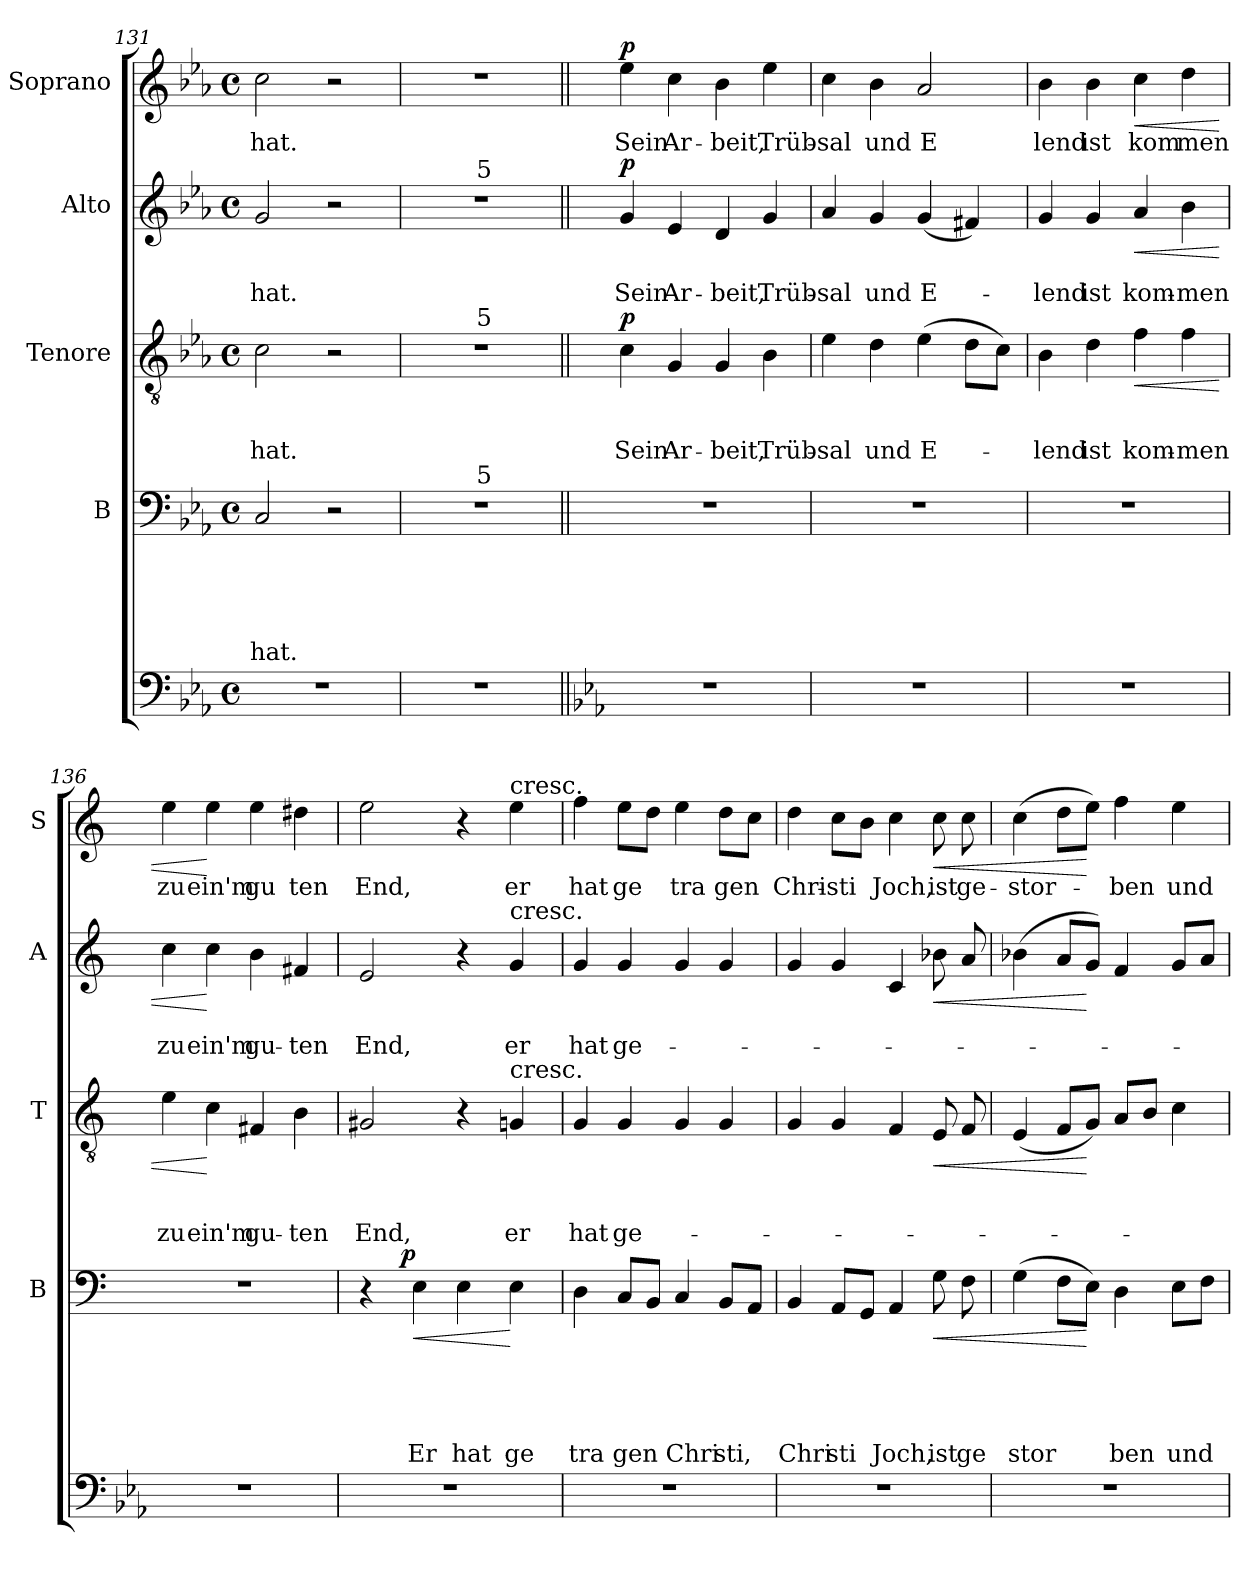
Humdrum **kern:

**kern	**kern	**text	**text	**text	**text	**text	**dynam	**kern	**text	**text	**text	**dynam	**kern	**text	**text	**dynam	**kern	**text	**dynam
*part5	*part4	*part4	*part4	*part4	*part4	*part4	*part4	*part3	*part3	*part3	*part3	*part3	*part2	*part2	*part2	*part2	*part1	*part1	*part1
*staff5	*staff4	*staff4	*staff4	*staff4	*staff4	*staff4	*staff4	*staff3	*staff3	*staff3	*staff3	*staff3	*staff2	*staff2	*staff2	*staff2	*staff1	*staff1	*staff1
*	*I"B	*	*	*	*	*	*	*I"Tenore	*	*	*	*	*I"Alto	*	*	*	*I"Soprano	*	*
*	*I'B	*	*	*	*	*	*	*I'T	*	*	*	*	*I'A	*	*	*	*I'S	*	*
*clefF4	*clefF4	*	*	*	*	*	*	*clefGv2	*	*	*	*	*clefG2	*	*	*	*clefG2	*	*
*k[b-e-a-]	*k[b-e-a-]	*	*	*	*	*	*	*k[b-e-a-]	*	*	*	*	*k[b-e-a-]	*	*	*	*k[b-e-a-]	*	*
*E-:	*E-:	*	*	*	*	*	*	*E-:	*	*	*	*	*E-:	*	*	*	*E-:	*	*
*M4/4	*M4/4	*	*	*	*	*	*	*M4/4	*	*	*	*	*M4/4	*	*	*	*M4/4	*	*
*met(c)	*met(c)	*	*	*	*	*	*	*met(c)	*	*	*	*	*met(c)	*	*	*	*met(c)	*	*
=131	=131	=131	=131	=131	=131	=131	=131	=131	=131	=131	=131	=131	=131	=131	=131	=131	=131	=131	=131
!	!	!	!	!	!	!LO:LY:b	!	!	!	!	!LO:LY:b	!	!	!	!LO:LY:b	!	!	!LO:LY:b	!
1r	2C/	.	.	.	.	hat.	.	2c\	.	.	hat.	.	2g/	.	hat.	.	2cc\	hat.	.
.	2r	.	.	.	.	.	.	2r	.	.	.	.	2r	.	.	.	2r	.	.
=132	=132	=132	=132	=132	=132	=132	=132	=132	=132	=132	=132	=132	=132	=132	=132	=132	=132	=132	=132
*	*^	*	*	*	*	*	*	*^	*	*	*	*	*^	*	*	*	*	*	*
1r	1r	4...ryy	.	.	.	.	.	.	1r	4...ryy	.	.	.	.	1r	4...ryy	.	.	.	1r	.	.
!	!	!	!	!	!	!	!	!	!	!	!	!	!	!	!	!LO:TX:a:t=5	!	!	!	!	!	!
!	!	!	!	!	!	!	!	!	!	!LO:TX:a:t=5	!	!	!	!	!	!	!	!	!	!	!	!
!	!	!LO:TX:a:t=5	!	!	!	!	!	!	!	!	!	!	!	!	!	!	!	!	!	!	!	!
.	.	2ryy	.	.	.	.	.	.	.	2ryy	.	.	.	.	.	2ryy	.	.	.	.	.	.
.	.	32ryy	.	.	.	.	.	.	.	32ryy	.	.	.	.	.	32ryy	.	.	.	.	.	.
*	*v	*v	*	*	*	*	*	*	*	*	*	*	*	*	*v	*v	*	*	*	*	*	*
*	*	*	*	*	*	*	*	*v	*v	*	*	*	*	*	*	*	*	*	*	*
=133||	=133||	=133||	=133||	=133||	=133||	=133||	=133||	=133||	=133||	=133||	=133||	=133||	=133||	=133||	=133||	=133||	=133||	=133||	=133||
*	*k[]	*	*	*	*	*	*	*k[]	*	*	*	*	*k[]	*	*	*	*k[]	*	*
*	*C:	*	*	*	*	*	*	*C:	*	*	*	*	*C:	*	*	*	*C:	*	*
*	*^	*	*	*	*	*	*	*^	*	*	*	*	*^	*	*	*	*	*	*
!	!	!	!	!	!	!	!	!	!	!	!	!	!LO:LY:b	!LO:DY:a	!	!	!	!LO:LY:b	!LO:DY:a	!	!LO:LY:b	!LO:DY:a
*	*v	*v	*	*	*	*	*	*	*	*	*	*	*	*	*v	*v	*	*	*	*	*	*
*	*	*	*	*	*	*	*	*v	*v	*	*	*	*	*	*	*	*	*	*	*
1r	1r	.	.	.	.	.	.	4c\	.	.	Sein	p	4g/	.	Sein	p	4ee\	Sein	p
!	!	!	!	!	!	!	!	!	!	!	!LO:LY:b	!	!	!	!LO:LY:b	!	!	!LO:LY:b	!
.	.	.	.	.	.	.	.	4G/	.	.	Ar-	.	4e/	.	Ar-	.	4cc\	Ar-	.
!	!	!	!	!	!	!	!	!	!	!	!LO:LY:b	!	!	!	!LO:LY:b	!	!	!LO:LY:b	!
.	.	.	.	.	.	.	.	4G/	.	.	-beit,	.	4d/	.	-beit,	.	4b\	-beit,	.
!	!	!	!	!	!	!	!	!	!	!	!LO:LY:b	!	!	!	!LO:LY:b	!	!	!LO:LY:b	!
.	.	.	.	.	.	.	.	4B\	.	.	Trüb-	.	4g/	.	Trüb-	.	4ee\	Trüb-	.
!!LO:LB:g=z
=134	=134	=134	=134	=134	=134	=134	=134	=134	=134	=134	=134	=134	=134	=134	=134	=134	=134	=134	=134
!	!	!	!	!	!	!	!	!	!	!	!LO:LY:b	!	!	!	!LO:LY:b	!	!	!LO:LY:b	!
1r	1r	.	.	.	.	.	.	4e\	.	.	-sal	.	4a/	.	-sal	.	4cc\	-sal	.
!	!	!	!	!	!	!	!	!	!	!	!LO:LY:b	!	!	!	!LO:LY:b	!	!	!LO:LY:b	!
.	.	.	.	.	.	.	.	4d\	.	.	und	.	4g/	.	und	.	4b\	und	.
!	!	!	!	!	!	!	!	!	!	!	!LO:LY:b	!	!	!	!LO:LY:b	!	!	!LO:LY:b	!
.	.	.	.	.	.	.	.	(>4e\	.	.	E-	.	(<4g/	.	E-	.	2a/	E	.
.	.	.	.	.	.	.	.	8d\L	.	.	.	.	4f#X/)	.	.	.	.	.	.
.	.	.	.	.	.	.	.	8c\J)	.	.	.	.	.	.	.	.	.	.	.
=135	=135	=135	=135	=135	=135	=135	=135	=135	=135	=135	=135	=135	=135	=135	=135	=135	=135	=135	=135
!	!	!	!	!	!	!	!	!	!	!	!LO:LY:b	!	!	!	!LO:LY:b	!	!	!LO:LY:b	!
1r	1r	.	.	.	.	.	.	4B\	.	.	-lend	.	4g/	.	-lend	.	4b\	lend	.
!	!	!	!	!	!	!	!	!	!	!	!LO:LY:b	!	!	!	!LO:LY:b	!	!	!LO:LY:b	!
.	.	.	.	.	.	.	.	4d\	.	.	ist	.	4g/	.	ist	.	4b\	ist	.
!	!	!	!	!	!	!	!	!	!	!	!LO:LY:b	!LO:HP:b	!	!	!LO:LY:b	!LO:HP:b	!	!LO:LY:b	!LO:HP:b
.	.	.	.	.	.	.	.	4f\	.	.	kom-	<	4a/	.	kom-	<	4cc\	kom	<
!	!	!	!	!	!	!	!	!	!	!	!LO:LY:b	!	!	!	!LO:LY:b	!	!	!LO:LY:b	!
.	.	.	.	.	.	.	.	4f\	.	.	-men	.	4b\	.	-men	.	4dd\	men	.
=136	=136	=136	=136	=136	=136	=136	=136	=136	=136	=136	=136	=136	=136	=136	=136	=136	=136	=136	=136
!	!	!	!	!	!	!	!	!	!	!	!LO:LY:b	!	!	!	!LO:LY:b	!	!	!LO:LY:b	!
1r	1r	.	.	.	.	.	.	4e\	.	.	zu	.	4cc\	.	zu	.	4ee\	zu	.
!	!	!	!	!	!	!	!	!	!	!	!LO:LY:b	!	!	!	!LO:LY:b	!	!	!LO:LY:b	!
.	.	.	.	.	.	.	.	4c\	.	.	ein'm	[	4cc\	.	ein'm	[	4ee\	ein'm	[
!	!	!	!	!	!	!	!	!	!	!	!LO:LY:b	!	!	!	!LO:LY:b	!	!	!LO:LY:b	!
.	.	.	.	.	.	.	.	4F#X/	.	.	gu-	.	4b\	.	gu-	.	4ee\	gu	.
!	!	!	!	!	!	!	!	!	!	!	!LO:LY:b	!	!	!	!LO:LY:b	!	!	!LO:LY:b	!
.	.	.	.	.	.	.	.	4B\	.	.	-ten	.	4f#X/	.	-ten	.	4dd#X\	ten	.
=137	=137	=137	=137	=137	=137	=137	=137	=137	=137	=137	=137	=137	=137	=137	=137	=137	=137	=137	=137
!	!	!	!	!	!	!	!	!	!	!	!LO:LY:b	!	!	!	!LO:LY:b	!	!	!LO:LY:b	!
*	*^	*	*	*	*	*	*	*	*	*	*	*	*	*	*	*	*	*	*
1r	4r	8..ryy	.	.	.	.	.	.	2G#X/	.	.	End,	.	2e/	.	End,	.	2ee\	End,	.
!	!	!	!	!	!	!	!	!LO:DY:a	!	!	!	!	!	!	!	!	!	!	!	!
.	.	2ryy	.	.	.	.	.	p	.	.	.	.	.	.	.	.	.	.	.	.
!	!	!	!	!	!	!	!LO:LY:b	!LO:HP:b	!	!	!	!	!	!	!	!	!	!	!	!
.	4E\	.	.	.	.	.	Er	<	.	.	.	.	.	.	.	.	.	.	.	.
!	!	!	!	!	!	!	!LO:LY:b	!	!	!	!	!	!	!	!	!	!	!	!	!
.	4E\	.	.	.	.	.	hat	.	4r	.	.	.	.	4r	.	.	.	4r	.	.
.	.	4ryy	.	.	.	.	.	.	.	.	.	.	.	.	.	.	.	.	.	.
!	!	!	!	!	!	!	!	!	!	!	!	!	!	!	!	!	!	!LO:TX:a:t=cresc.	!	!
!	!	!	!	!	!	!	!	!	!	!	!	!	!	!LO:TX:a:t=cresc.	!	!	!	!	!	!
!	!	!	!	!	!	!	!	!	!LO:TX:a:t=cresc.	!	!	!	!	!	!	!	!	!	!	!
!	!	!	!	!	!	!	!LO:LY:b	!	!	!	!	!LO:LY:b	!	!	!	!LO:LY:b	!	!	!LO:LY:b	!
.	4E\	.	.	.	.	.	ge	[	4Gn/	.	.	er	.	4g/	.	er	.	4ee\	er	.
.	.	32ryy	.	.	.	.	.	.	.	.	.	.	.	.	.	.	.	.	.	.
=138	=138	=138	=138	=138	=138	=138	=138	=138	=138	=138	=138	=138	=138	=138	=138	=138	=138	=138	=138	=138
!	!	!	!	!	!	!	!LO:LY:b	!	!	!	!	!LO:LY:b	!	!	!	!LO:LY:b	!	!	!LO:LY:b	!
*	*v	*v	*	*	*	*	*	*	*	*	*	*	*	*	*	*	*	*	*	*
1r	4D\	.	.	.	.	tra	.	4G/	.	.	hat	.	4g/	.	hat	.	4ff\	hat	.
!	!	!	!	!	!	!LO:LY:b	!	!	!	!	!LO:LY:b	!	!	!	!LO:LY:b	!	!	!LO:LY:b	!
.	8C/L	.	.	.	.	gen	.	4G/	.	.	ge-	.	4g/	.	ge-	.	8ee\L	ge	.
.	8BB/J	.	.	.	.	.	.	.	.	.	.	.	.	.	.	.	8dd\J	.	.
!	!	!	!	!	!	!LO:LY:b	!	!	!	!	!	!	!	!	!	!	!	!LO:LY:b	!
.	4C/	.	.	.	.	Chri	.	4G/	.	.	.	.	4g/	.	.	.	4ee\	tra	.
!	!	!	!	!	!	!LO:LY:b	!	!	!	!	!	!	!	!	!	!	!	!LO:LY:b	!
.	8BB/L	.	.	.	.	sti,	.	4G/	.	.	.	.	4g/	.	.	.	8dd\L	gen	.
.	8AA/J	.	.	.	.	.	.	.	.	.	.	.	.	.	.	.	8cc\J	.	.
!!LO:LB:g=z
=139	=139	=139	=139	=139	=139	=139	=139	=139	=139	=139	=139	=139	=139	=139	=139	=139	=139	=139	=139
!	!	!	!	!	!	!LO:LY:b	!	!	!	!	!	!	!	!	!	!	!	!LO:LY:b	!
1r	4BB/	.	.	.	.	Chri	.	4G/	.	.	.	.	4g/	.	.	.	4dd\	Chri-	.
!	!	!	!	!	!	!LO:LY:b	!	!	!	!	!	!	!	!	!	!	!	!LO:LY:b	!
.	8AA/L	.	.	.	.	sti	.	4G/	.	.	.	.	4g/	.	.	.	8cc\L	-sti	.
.	8GG/J	.	.	.	.	.	.	.	.	.	.	.	.	.	.	.	8b\J	.	.
!	!	!	!	!	!	!LO:LY:b	!	!	!	!	!	!	!	!	!	!	!	!LO:LY:b	!
.	4AA/	.	.	.	.	Joch,	.	4F/	.	.	.	.	4c/	.	.	.	4cc\	Joch,	.
!	!	!	!	!	!	!LO:LY:b	!LO:HP:b	!	!	!	!	!LO:HP:b	!	!	!	!LO:HP:b	!	!LO:LY:b	!LO:HP:b
.	8G\	.	.	.	.	ist	<	8E/	.	.	.	<	8b-X\	.	.	<	8cc\	ist	<
!	!	!	!	!	!	!LO:LY:b	!	!	!	!	!	!	!	!	!	!	!	!LO:LY:b	!
.	8F\	.	.	.	.	ge	.	8F/	.	.	.	.	8a/	.	.	.	8cc\	ge-	.
=140	=140	=140	=140	=140	=140	=140	=140	=140	=140	=140	=140	=140	=140	=140	=140	=140	=140	=140	=140
!	!	!	!	!	!	!LO:LY:b	!	!	!	!	!	!	!	!	!	!	!	!LO:LY:b	!
1r	(>4G\	.	.	.	.	stor	.	(<4E/	.	.	.	.	(>4b-X\	.	.	.	(>4cc\	-stor-	.
.	8F\L	.	.	.	.	.	.	8F/L	.	.	.	.	8a/L	.	.	.	8dd\L	.	.
.	8E\J)	.	.	.	.	.	[	8G/J)	.	.	.	[	8g/J)	.	.	[	8ee\J)	.	[
!	!	!	!	!	!	!LO:LY:b	!	!	!	!	!	!	!	!	!	!	!	!LO:LY:b	!
.	4D\	.	.	.	.	ben	.	8A/L	.	.	.	.	4f/	.	.	.	4ff\	-ben	.
.	.	.	.	.	.	.	.	8B/J	.	.	.	.	.	.	.	.	.	.	.
!	!	!	!	!	!	!LO:LY:b	!	!	!	!	!	!	!	!	!	!	!	!LO:LY:b	!
.	8E\L	.	.	.	.	und	.	4c\	.	.	.	.	8g/L	.	.	.	4ee\	und	.
.	8F\J	.	.	.	.	.	.	.	.	.	.	.	8a/J	.	.	.	.	.	.
=	=	=	=	=	=	=	=	=	=	=	=	=	=	=	=	=	=	=	=
*-	*-	*-	*-	*-	*-	*-	*-	*-	*-	*-	*-	*-	*-	*-	*-	*-	*-	*-	*-
